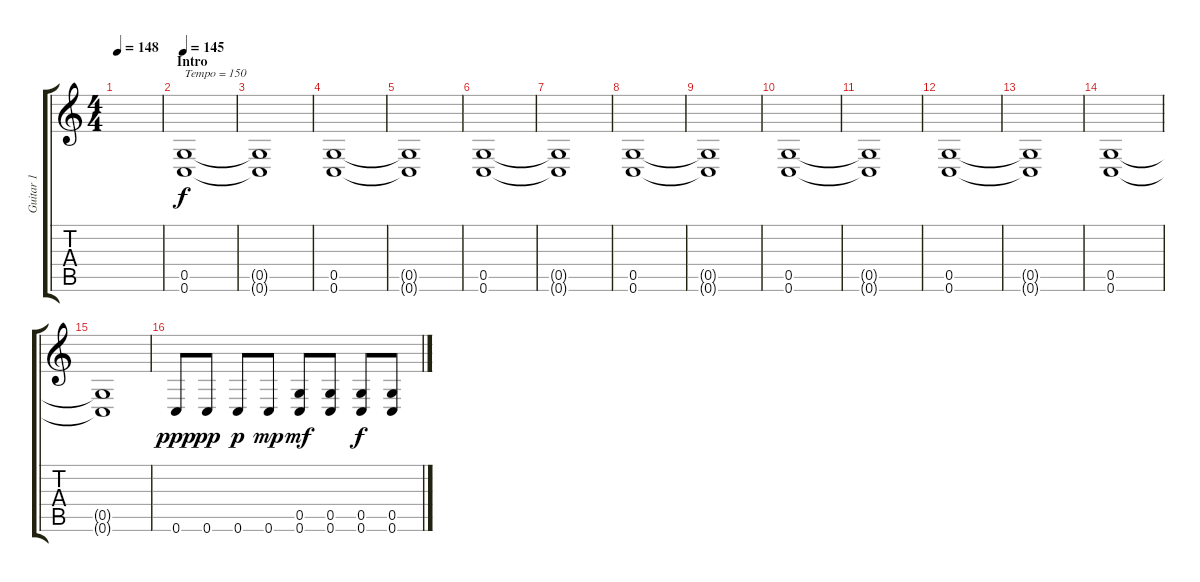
\track ("Guitar 1" "Guitar 1") {instrument distortionguitar}
\staff {score tabs}
\tuning (D4 A3 F3 C3 G2 C2) {hide}
\ts (4 4)
\tempo 148
\clef g2
\ks c
|
\section ("" "Intro")
\tempo 145
(0.5 0.6).1{txt "Tempo = 150"} |
(0.5{t} 0.6{t}).1 |
(0.5 0.6).1{balance 8 instrument distortionguitar} |
(0.5{t} 0.6{t}).1 |
(0.5 0.6).1{instrument distortionguitar} |
(0.5{t} 0.6{t}).1 |
(0.5 0.6).1{instrument distortionguitar} |
(0.5{t} 0.6{t}).1 |
(0.5 0.6).1{instrument distortionguitar} |
(0.5{t} 0.6{t}).1 |
(0.5 0.6).1{instrument distortionguitar} |
(0.5{t} 0.6{t}).1{instrument lead6voice} |
(0.5 0.6).1{instrument distortionguitar} |
(0.5{t} 0.6{t}).1 |
0.6.8{dy ppp instrument distortionguitar} 0.6.8{dy pp} 0.6.8{dy p} 0.6.8{dy mp} (0.5 0.6).8{dy mf} (0.5 0.6).8 (0.5 0.6).8{dy f} (0.5 0.6).8
